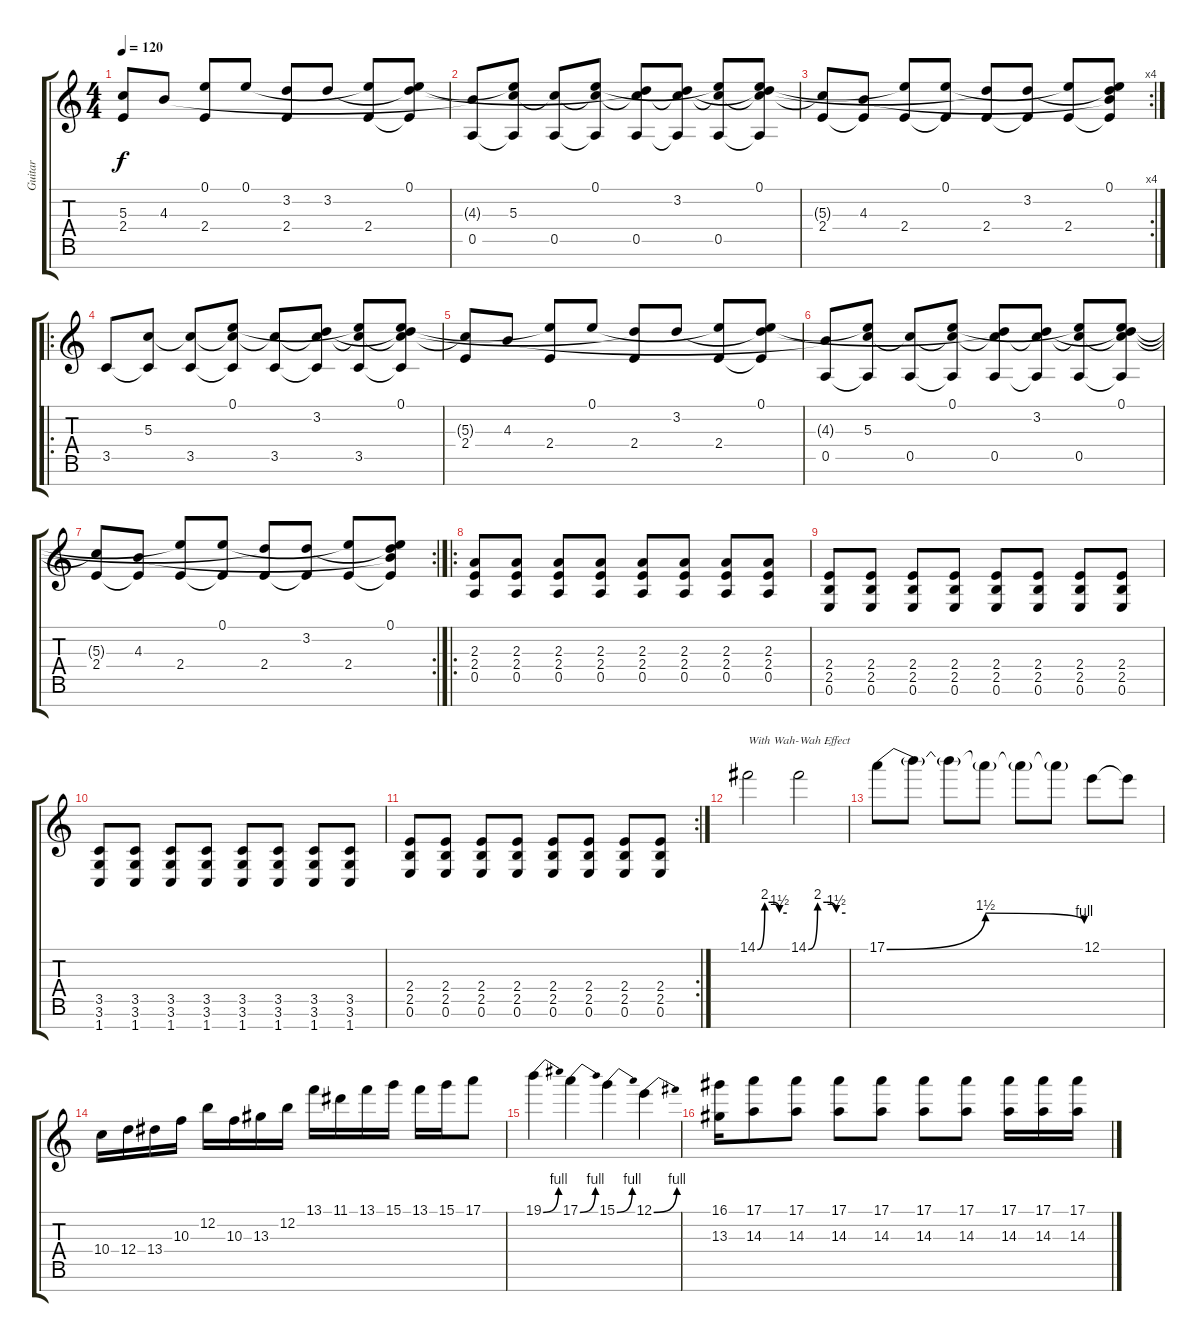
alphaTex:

\track ("Guitar " "Guitar ") {instrument distortionguitar}
\staff {score tabs}
\tuning (E4 B3 G3 D3 A2 E2 B1) {hide}
\ts (4 4)
\tempo 120
\clef g2
\ks c
(5.3{t} 2.4).8{dy f} 4.3.8 (0.1{t} 2.4).8 0.1.8 (3.2{t} 2.4).8 3.2.8 (0.1{t} 2.4).8 (0.1 3.2{t} 2.4{t}).8 |
(4.3{t} 0.5).8 (0.1{t} 5.3 0.5{t}).8 (5.3{t} 0.5).8 (0.1 5.3{t} 0.5{t}).8 (3.2{t} 5.3{t} 0.5).8 (3.2 5.3{t} 0.5{t}).8 (0.1{t} 5.3{t} 0.5).8 (0.1 3.2{t} 5.3{t} 0.5{t}).8 |
\rc 4
(5.3{t} 2.4).8 (4.3 2.4{t}).8 (0.1{t} 2.4).8 (0.1 2.4{t}).8 (3.2{t} 2.4).8 (3.2 2.4{t}).8 (0.1{t} 2.4).8 (0.1 3.2{t} 4.3{t} 2.4{t}).8 |
\ro
3.5.8 (5.3 3.5{t}).8 (5.3{t} 3.5).8 (0.1 5.3{t} 3.5{t}).8 (5.3{t} 3.5).8 (3.2 5.3{t} 3.5{t}).8 (0.1{t} 5.3{t} 3.5).8 (0.1 3.2{t} 5.3{t} 3.5{t}).8 |
(5.3{t} 2.4).8 4.3.8 (0.1{t} 2.4).8 0.1.8 (3.2{t} 2.4).8 3.2.8 (0.1{t} 2.4).8 (0.1 3.2{t} 2.4{t}).8 |
(4.3{t} 0.5).8 (0.1{t} 5.3 0.5{t}).8 (5.3{t} 0.5).8 (0.1 5.3{t} 0.5{t}).8 (3.2{t} 5.3{t} 0.5).8 (3.2 5.3{t} 0.5{t}).8 (0.1{t} 5.3{t} 0.5).8 (0.1 3.2{t} 5.3{t} 0.5{t}).8 |
\rc 2
(5.3{t} 2.4).8 (4.3 2.4{t}).8 (0.1{t} 2.4).8 (0.1 2.4{t}).8 (3.2{t} 2.4).8 (3.2 2.4{t}).8 (0.1{t} 2.4).8 (0.1 3.2{t} 4.3{t} 2.4{t}).8 |
\ro
(2.3 2.4 0.5).8 (2.3 2.4 0.5).8 (2.3 2.4 0.5).8 (2.3 2.4 0.5).8 (2.3 2.4 0.5).8 (2.3 2.4 0.5).8 (2.3 2.4 0.5).8 (2.3 2.4 0.5).8 |
(2.4 2.5 0.6).8 (2.4 2.5 0.6).8 (2.4 2.5 0.6).8 (2.4 2.5 0.6).8 (2.4 2.5 0.6).8 (2.4 2.5 0.6).8 (2.4 2.5 0.6).8 (2.4 2.5 0.6).8 |
(3.5 3.6 1.7).8 (3.5 3.6 1.7).8 (3.5 3.6 1.7).8 (3.5 3.6 1.7).8 (3.5 3.6 1.7).8 (3.5 3.6 1.7).8 (3.5 3.6 1.7).8 (3.5 3.6 1.7).8 |
\rc 2
(2.4 2.5 0.6).8 (2.4 2.5 0.6).8 (2.4 2.5 0.6).8 (2.4 2.5 0.6).8 (2.4 2.5 0.6).8 (2.4 2.5 0.6).8 (2.4 2.5 0.6).8 (2.4 2.5 0.6).8 |
14.1{be (custom 0 0 15 8 30 8 45 6 60 6)}.2{txt "With Wah-Wah Effect"} 14.1{be (custom 0 0 15 8 30 8 45 6 60 6)}.2 |
17.1{be (bendrelease 0 0 16 6 30 6 60 4)}.8 17.1{t}.8 17.1{t}.8 17.1{t}.8 17.1{t}.8 17.1{t}.8 12.1.8 12.1{t}.8 |
10.4.16 12.4.16 13.4.16 10.3.16 12.2.16 10.3.16 13.3.16 12.2.16 13.1.16 11.1.16 13.1.16 15.1.16 13.1.16 15.1.16 17.1.8 |
19.1{be (bend 0 0 60 4)}.4 17.1{be (bend 0 0 60 4)}.4 15.1{be (bend 0 0 60 4)}.4 12.1{be (bend 0 0 60 4)}.4 |
(16.1 13.3).16 (17.1 14.3).8 (17.1 14.3).8 (17.1 14.3).8 (17.1 14.3).8 (17.1 14.3).8 (17.1 14.3).8 (17.1 14.3).16 (17.1 14.3).16 (17.1 14.3).16
